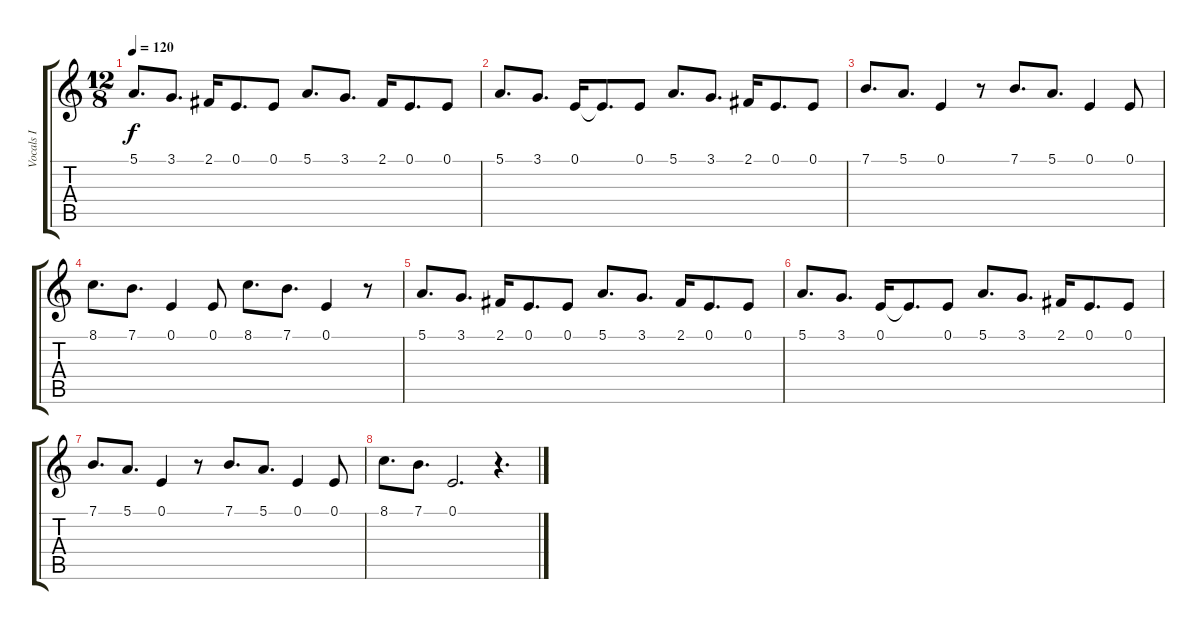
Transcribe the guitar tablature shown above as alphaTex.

\track ("Vocals I" "Vocals I") {instrument englishhorn}
\staff {score tabs}
\tuning (E4 B3 G3 D3 A2 E2) {hide}
\ts (12 8)
\tempo 120
\clef g2
\ks c
5.1.8{d dy f} 3.1.8{d} 2.1.16 0.1.8{d} 0.1.8 5.1.8{d} 3.1.8{d} 2.1.16 0.1.8{d} 0.1.8 |
5.1.8{d} 3.1.8{d} 0.1.16 0.1{t}.8{d} 0.1.8 5.1.8{d} 3.1.8{d} 2.1.16 0.1.8{d} 0.1.8 |
7.1.8{d} 5.1.8{d} 0.1.4 r.8 7.1.8{d} 5.1.8{d} 0.1.4 0.1.8 |
8.1.8{d} 7.1.8{d} 0.1.4 0.1.8 8.1.8{d} 7.1.8{d} 0.1.4 r.8 |
5.1.8{d} 3.1.8{d} 2.1.16 0.1.8{d} 0.1.8 5.1.8{d} 3.1.8{d} 2.1.16 0.1.8{d} 0.1.8 |
5.1.8{d} 3.1.8{d} 0.1.16 0.1{t}.8{d} 0.1.8 5.1.8{d} 3.1.8{d} 2.1.16 0.1.8{d} 0.1.8 |
7.1.8{d} 5.1.8{d} 0.1.4 r.8 7.1.8{d} 5.1.8{d} 0.1.4 0.1.8 |
8.1.8{d} 7.1.8{d} 0.1.2{d} r.4{d}
